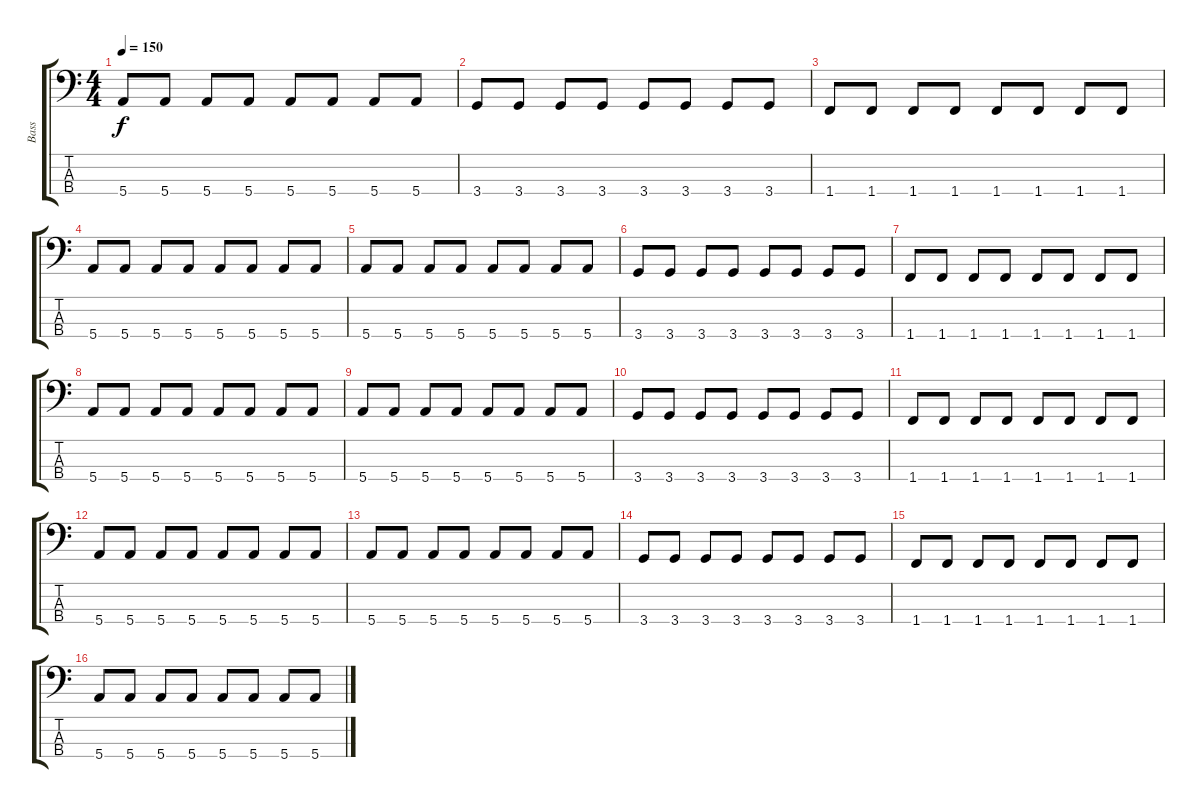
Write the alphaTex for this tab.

\track ("Bass" "Bass") {instrument electricbassfinger}
\staff {score tabs}
\tuning (G2 D2 A1 E1) {hide}
\ts (4 4)
\tempo 150
\clef f4
\ks c
5.4.8{dy f} 5.4.8 5.4.8 5.4.8 5.4.8 5.4.8 5.4.8 5.4.8 |
3.4.8 3.4.8 3.4.8 3.4.8 3.4.8 3.4.8 3.4.8 3.4.8 |
1.4.8 1.4.8 1.4.8 1.4.8 1.4.8 1.4.8 1.4.8 1.4.8 |
5.4.8 5.4.8 5.4.8 5.4.8 5.4.8 5.4.8 5.4.8 5.4.8 |
5.4.8 5.4.8 5.4.8 5.4.8 5.4.8 5.4.8 5.4.8 5.4.8 |
3.4.8 3.4.8 3.4.8 3.4.8 3.4.8 3.4.8 3.4.8 3.4.8 |
1.4.8 1.4.8 1.4.8 1.4.8 1.4.8 1.4.8 1.4.8 1.4.8 |
5.4.8 5.4.8 5.4.8 5.4.8 5.4.8 5.4.8 5.4.8 5.4.8 |
5.4.8 5.4.8 5.4.8 5.4.8 5.4.8 5.4.8 5.4.8 5.4.8 |
3.4.8 3.4.8 3.4.8 3.4.8 3.4.8 3.4.8 3.4.8 3.4.8 |
1.4.8 1.4.8 1.4.8 1.4.8 1.4.8 1.4.8 1.4.8 1.4.8 |
5.4.8 5.4.8 5.4.8 5.4.8 5.4.8 5.4.8 5.4.8 5.4.8 |
5.4.8 5.4.8 5.4.8 5.4.8 5.4.8 5.4.8 5.4.8 5.4.8 |
3.4.8 3.4.8 3.4.8 3.4.8 3.4.8 3.4.8 3.4.8 3.4.8 |
1.4.8 1.4.8 1.4.8 1.4.8 1.4.8 1.4.8 1.4.8 1.4.8 |
5.4.8 5.4.8 5.4.8 5.4.8 5.4.8 5.4.8 5.4.8 5.4.8
